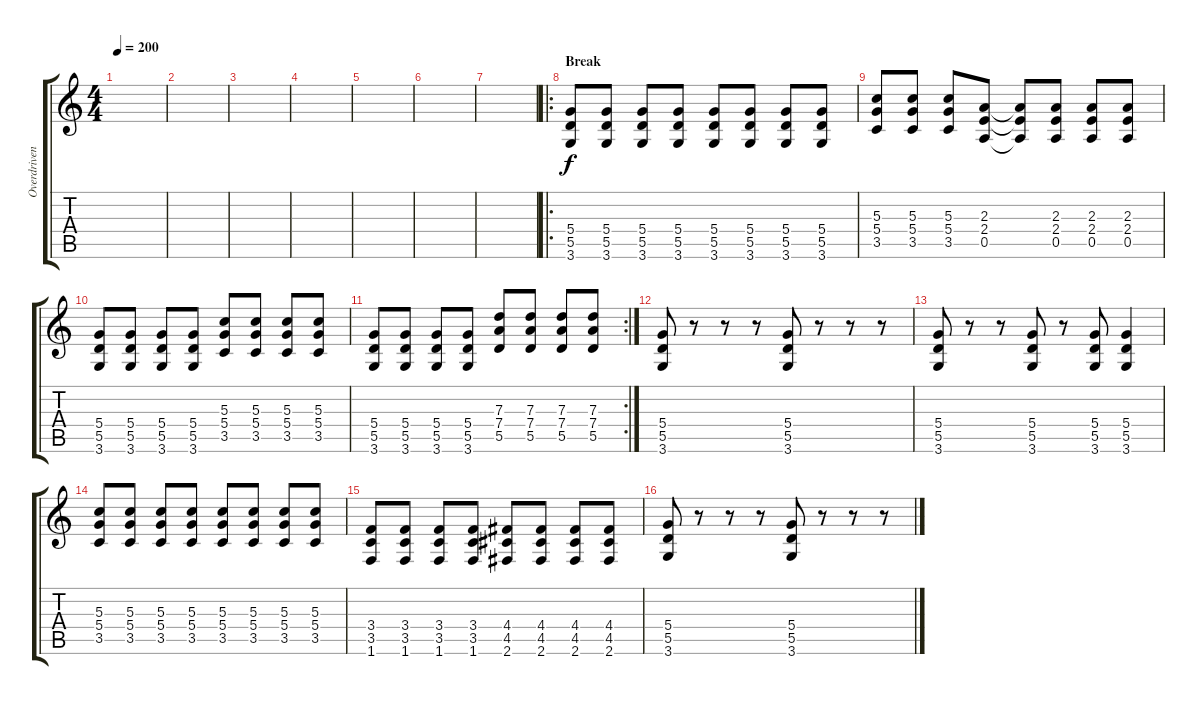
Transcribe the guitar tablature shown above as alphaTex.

\track ("Overdriven guitar" "Overdriven") {instrument overdrivenguitar}
\staff {score tabs}
\tuning (E4 B3 G3 D3 A2 E2) {hide}
\ts (4 4)
\tempo 200
\clef g2
\ks c
|
|
|
|
|
|
|
\ro
\section ("" "Break")
(5.4 5.5 3.6).8 (5.4 5.5 3.6).8 (5.4 5.5 3.6).8 (5.4 5.5 3.6).8 (5.4 5.5 3.6).8 (5.4 5.5 3.6).8 (5.4 5.5 3.6).8 (5.4 5.5 3.6).8 |
(5.3 5.4 3.5).8 (5.3 5.4 3.5).8 (5.3 5.4 3.5).8 (2.3 2.4 0.5).8 (2.3{t} 2.4{t} 0.5{t}).8 (2.3 2.4 0.5).8 (2.3 2.4 0.5).8 (2.3 2.4 0.5).8 |
(5.4 5.5 3.6).8 (5.4 5.5 3.6).8 (5.4 5.5 3.6).8 (5.4 5.5 3.6).8 (5.3 5.4 3.5).8 (5.3 5.4 3.5).8 (5.3 5.4 3.5).8 (5.3 5.4 3.5).8 |
\rc 2
(5.4 5.5 3.6).8 (5.4 5.5 3.6).8 (5.4 5.5 3.6).8 (5.4 5.5 3.6).8 (7.3 7.4 5.5).8 (7.3 7.4 5.5).8 (7.3 7.4 5.5).8 (7.3 7.4 5.5).8 |
(5.4 5.5 3.6).8 r.8 r.8 r.8 (5.4 5.5 3.6).8 r.8 r.8 r.8 |
(5.4 5.5 3.6).8 r.8 r.8 (5.4 5.5 3.6).8 r.8 (5.4 5.5 3.6).8 (5.4 5.5 3.6).4 |
(5.3 5.4 3.5).8 (5.3 5.4 3.5).8 (5.3 5.4 3.5).8 (5.3 5.4 3.5).8 (5.3 5.4 3.5).8 (5.3 5.4 3.5).8 (5.3 5.4 3.5).8 (5.3 5.4 3.5).8 |
(3.4 3.5 1.6).8 (3.4 3.5 1.6).8 (3.4 3.5 1.6).8 (3.4 3.5 1.6).8 (4.4 4.5 2.6).8 (4.4 4.5 2.6).8 (4.4 4.5 2.6).8 (4.4 4.5 2.6).8 |
(5.4 5.5 3.6).8 r.8 r.8 r.8 (5.4 5.5 3.6).8 r.8 r.8 r.8
